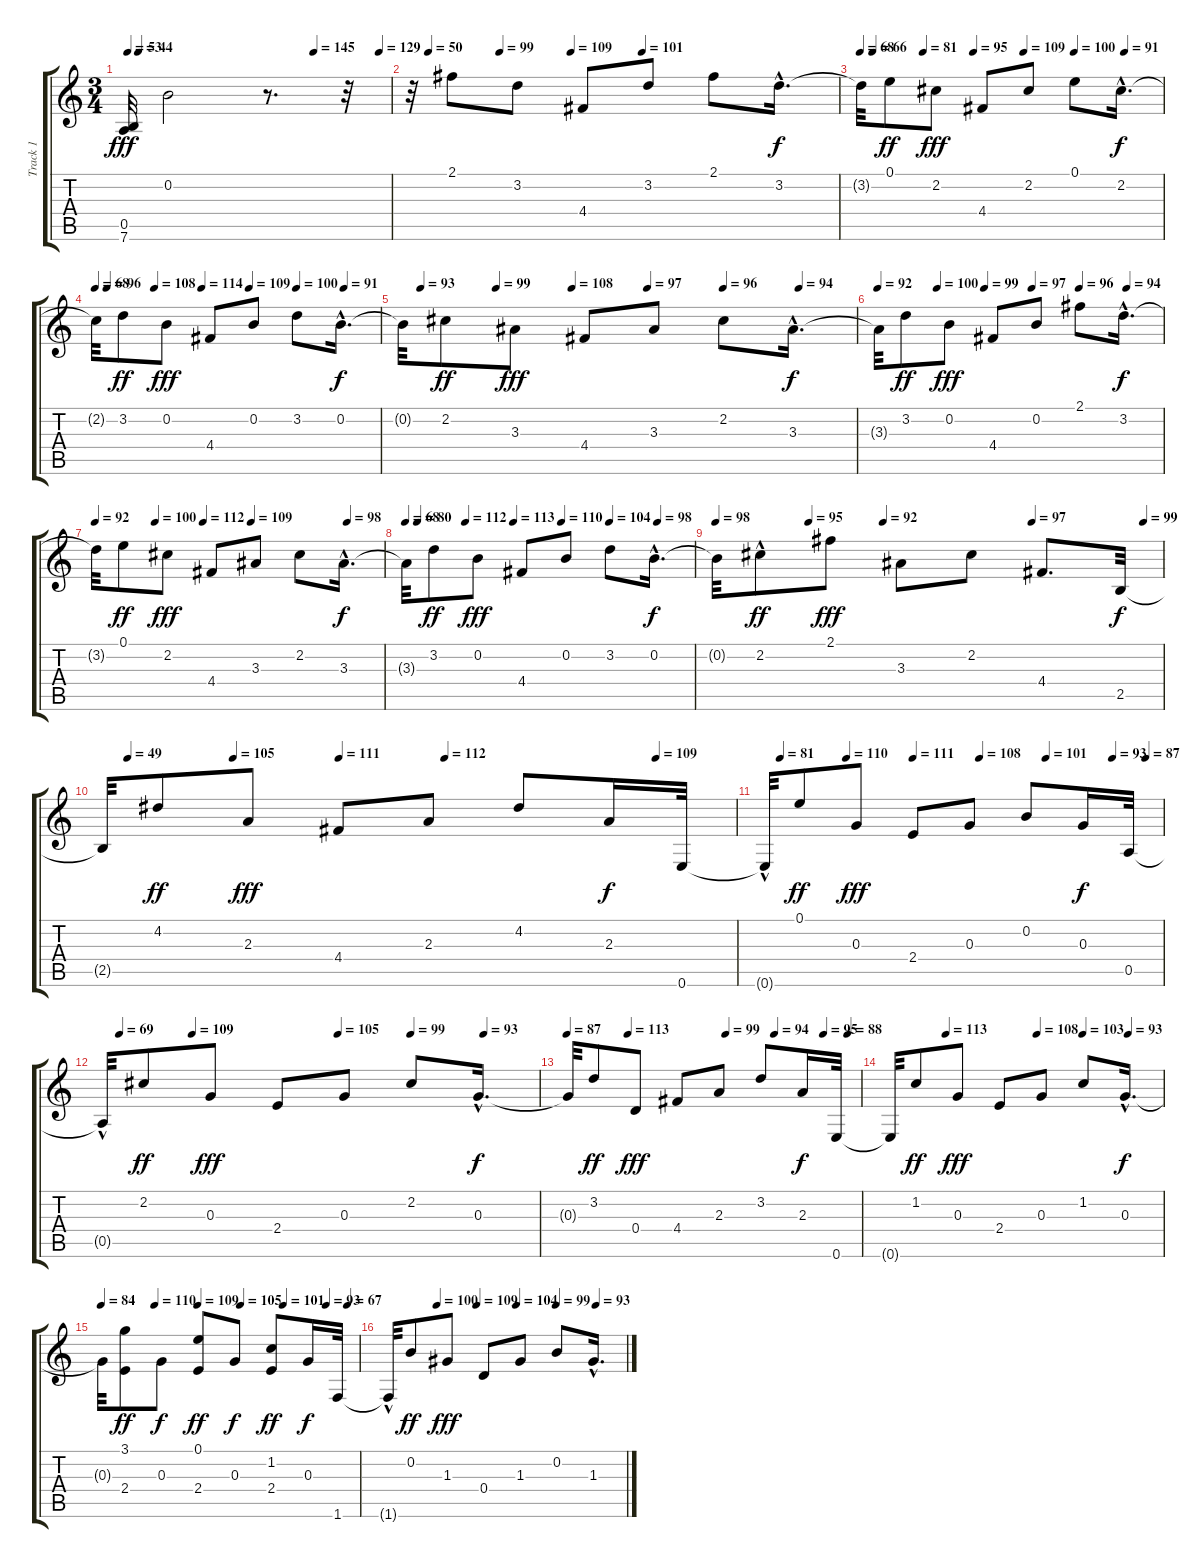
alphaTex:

\track ("Track 1" "Track 1") {instrument acousticguitarnylon}
\staff {score tabs}
\tuning (E4 B3 G3 D3 A2 E2) {hide}
\ts (3 4)
\tempo 53
\tempo (44 0.041666666666666664)
\tempo (145 0.7083333333333334)
\tempo (129 0.9583333333333334)
\clef g2
\ks c
(0.5 7.6).32{dy fff} 0.2.2 r.8{d} r.32 |
\tempo (50 0.041666666666666664)
\tempo (99 0.20833333333333334)
\tempo (109 0.375)
\tempo (101 0.5416666666666666)
r.32 2.1.8 3.2.8 4.4.8 3.2.8 2.1.8 3.2{hac}.16{d dy f} |
\tempo 68
\tempo (66 0.041666666666666664)
\tempo (81 0.20833333333333334)
\tempo (95 0.375)
\tempo (109 0.5416666666666666)
\tempo (100 0.7083333333333334)
\tempo (91 0.875)
3.2{t}.32 0.1.8{dy ff} 2.2.8{dy fff} 4.4.8 2.2.8 0.1.8 2.2{hac}.16{d dy f} |
\tempo 68
\tempo (96 0.041666666666666664)
\tempo (108 0.20833333333333334)
\tempo (114 0.375)
\tempo (109 0.5416666666666666)
\tempo (100 0.7083333333333334)
\tempo (91 0.875)
2.2{t}.32 3.2.8{dy ff} 0.2.8{dy fff} 4.4.8 0.2.8 3.2.8 0.2{hac}.16{d dy f} |
\tempo (93 0.041666666666666664)
\tempo (99 0.20833333333333334)
\tempo (108 0.375)
\tempo (97 0.5416666666666666)
\tempo (96 0.7083333333333334)
\tempo (94 0.875)
0.2{t}.32 2.2.8{dy ff} 3.3.8{dy fff} 4.4.8 3.3.8 2.2.8 3.3{hac}.16{d dy f} |
\tempo 92
\tempo (100 0.20833333333333334)
\tempo (99 0.375)
\tempo (97 0.5416666666666666)
\tempo (96 0.7083333333333334)
\tempo (94 0.875)
3.3{t}.32 3.2.8{dy ff} 0.2.8{dy fff} 4.4.8 0.2.8 2.1.8 3.2{hac}.16{d dy f} |
\tempo 92
\tempo (100 0.20833333333333334)
\tempo (112 0.375)
\tempo (109 0.5416666666666666)
\tempo (98 0.875)
3.2{t}.32 0.1.8{dy ff} 2.2.8{dy fff} 4.4.8 3.3.8 2.2.8 3.3{hac}.16{d dy f} |
\tempo 68
\tempo (80 0.041666666666666664)
\tempo (112 0.20833333333333334)
\tempo (113 0.375)
\tempo (110 0.5416666666666666)
\tempo (104 0.7083333333333334)
\tempo (98 0.875)
3.3{t}.32 3.2.8{dy ff} 0.2.8{dy fff} 4.4.8 0.2.8 3.2.8 0.2{hac}.16{d dy f} |
\tempo 98
\tempo (95 0.20833333333333334)
\tempo (92 0.375)
\tempo (97 0.7083333333333334)
\tempo (99 0.9583333333333334)
0.2{t}.32 2.2{hac}.8{dy ff} 2.1.8{dy fff} 3.3.8 2.2.8 4.4.8{d} 2.5.32{dy f} |
\tempo (49 0.041666666666666664)
\tempo (105 0.20833333333333334)
\tempo (111 0.375)
\tempo (112 0.5416666666666666)
\tempo (109 0.875)
2.5{t}.32 4.2.8{dy ff} 2.3.8{dy fff} 4.4.8 2.3.8 4.2.8 2.3.16{dy f} 0.6.32 |
\tempo (81 0.041666666666666664)
\tempo (110 0.20833333333333334)
\tempo (111 0.375)
\tempo (108 0.5416666666666666)
\tempo (101 0.7083333333333334)
\tempo (93 0.875)
\tempo (87 0.9583333333333334)
0.6{hac t}.32 0.1.8{dy ff} 0.3.8{dy fff} 2.4.8 0.3.8 0.2.8 0.3.16{dy f} 0.5.32 |
\tempo (69 0.041666666666666664)
\tempo (109 0.20833333333333334)
\tempo (105 0.5416666666666666)
\tempo (99 0.7083333333333334)
\tempo (93 0.875)
0.5{hac t}.32 2.2.8{dy ff} 0.3.8{dy fff} 2.4.8 0.3.8 2.2.8 0.3{hac}.16{d dy f} |
\tempo 87
\tempo (113 0.20833333333333334)
\tempo (99 0.5416666666666666)
\tempo (94 0.7083333333333334)
\tempo (95 0.875)
\tempo (88 0.9583333333333334)
0.3{t}.32 3.2.8{dy ff} 0.4.8{dy fff} 4.4.8 2.3.8 3.2.8 2.3.16{dy f} 0.6.32 |
\tempo (113 0.20833333333333334)
\tempo (108 0.5416666666666666)
\tempo (103 0.7083333333333334)
\tempo (93 0.875)
0.6{t}.32 1.2.8{dy ff} 0.3.8{dy fff} 2.4.8 0.3.8 1.2.8 0.3{hac}.16{d dy f} |
\tempo 84
\tempo (110 0.20833333333333334)
\tempo (109 0.375)
\tempo (105 0.5416666666666666)
\tempo (101 0.7083333333333334)
\tempo (93 0.875)
\tempo (67 0.9583333333333334)
0.3{t}.32 (3.1 2.4).8{dy ff} 0.3.8{dy f} (0.1 2.4).8{dy ff} 0.3.8{dy f} (1.2 2.4).8{dy ff} 0.3.16{dy f} 1.6.32 |
\tempo (100 0.20833333333333334)
\tempo (109 0.375)
\tempo (104 0.5416666666666666)
\tempo (99 0.7083333333333334)
\tempo (93 0.875)
1.6{hac t}.32 0.2.8{dy ff} 1.3.8{dy fff} 0.4.8 1.3.8 0.2.8 1.3{hac}.16{d}
